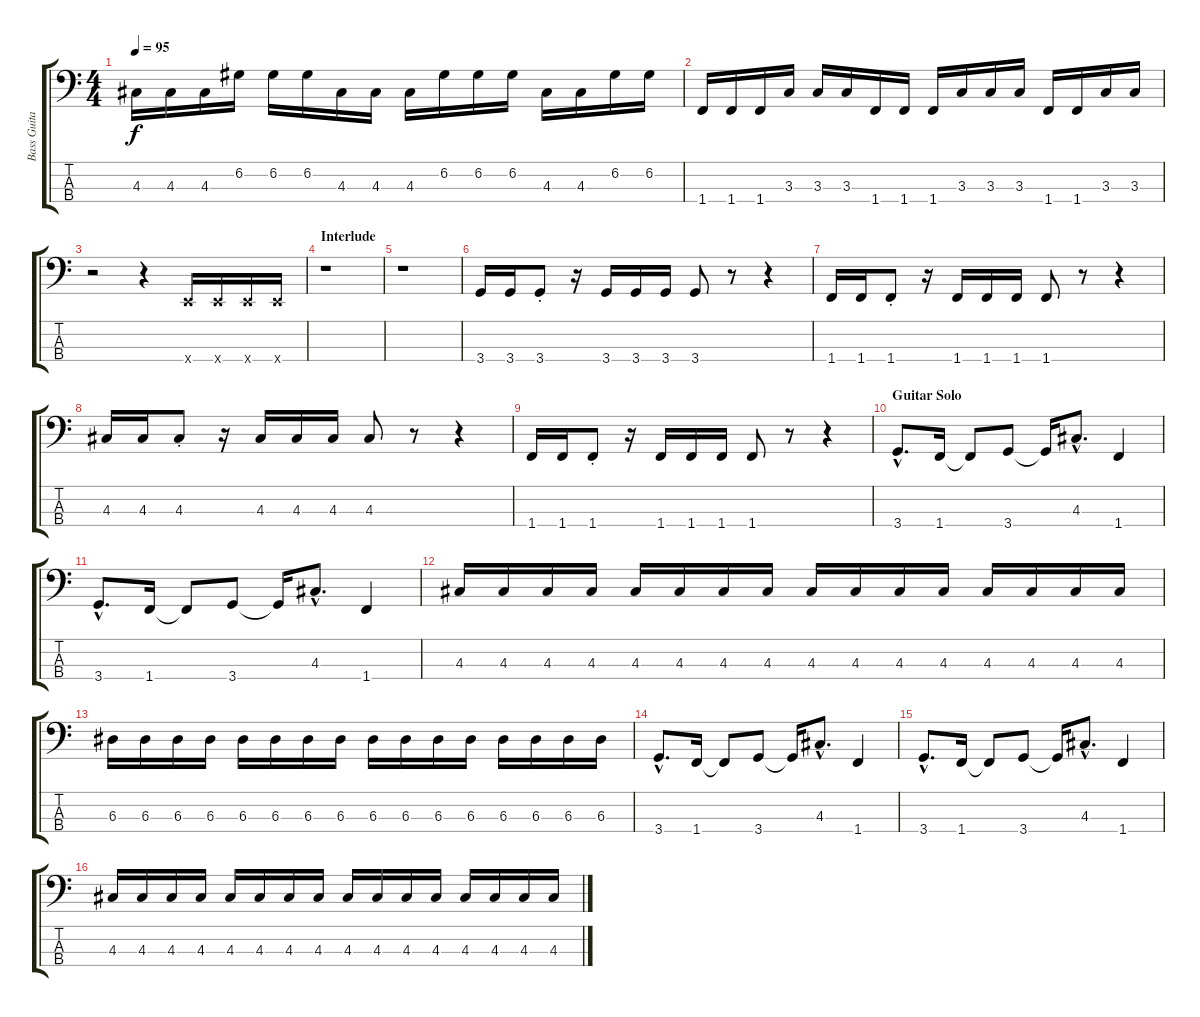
\track ("Bass Guitar" "Bass Guita") {instrument electricbasspick}
\staff {score tabs}
\tuning (G2 D2 A1 E1) {hide}
\ts (4 4)
\tempo 95
\clef f4
\ks c
4.3.16{dy f} 4.3.16 4.3.16 6.2.16 6.2.16 6.2.16 4.3.16 4.3.16 4.3.16 6.2.16 6.2.16 6.2.16 4.3.16 4.3.16 6.2.16 6.2.16 |
1.4.16 1.4.16 1.4.16 3.3.16 3.3.16 3.3.16 1.4.16 1.4.16 1.4.16 3.3.16 3.3.16 3.3.16 1.4.16 1.4.16 3.3.16 3.3.16 |
r.2 r.4 0.4{x}.16 0.4{x}.16 0.4{x}.16 0.4{x}.16 |
\section ("" "Interlude")
r.1 |
r.1 |
3.4.16 3.4.16 3.4{st}.8 r.16 3.4.16 3.4.16 3.4.16 3.4.8 r.8 r.4 |
1.4.16 1.4.16 1.4{st}.8 r.16 1.4.16 1.4.16 1.4.16 1.4.8 r.8 r.4 |
4.3.16 4.3.16 4.3{st}.8 r.16 4.3.16 4.3.16 4.3.16 4.3.8 r.8 r.4 |
1.4.16 1.4.16 1.4{st}.8 r.16 1.4.16 1.4.16 1.4.16 1.4.8 r.8 r.4 |
\section ("" "Guitar Solo")
3.4{hac}.8{d} 1.4.16 1.4{t}.8 3.4.8 3.4{t}.16 4.3{hac}.8{d} 1.4.4 |
3.4{hac}.8{d} 1.4.16 1.4{t}.8 3.4.8 3.4{t}.16 4.3{hac}.8{d} 1.4.4 |
4.3.16 4.3.16 4.3.16 4.3.16 4.3.16 4.3.16 4.3.16 4.3.16 4.3.16 4.3.16 4.3.16 4.3.16 4.3.16 4.3.16 4.3.16 4.3.16 |
6.3.16 6.3.16 6.3.16 6.3.16 6.3.16 6.3.16 6.3.16 6.3.16 6.3.16 6.3.16 6.3.16 6.3.16 6.3.16 6.3.16 6.3.16 6.3.16 |
3.4{hac}.8{d} 1.4.16 1.4{t}.8 3.4.8 3.4{t}.16 4.3{hac}.8{d} 1.4.4 |
3.4{hac}.8{d} 1.4.16 1.4{t}.8 3.4.8 3.4{t}.16 4.3{hac}.8{d} 1.4.4 |
4.3.16 4.3.16 4.3.16 4.3.16 4.3.16 4.3.16 4.3.16 4.3.16 4.3.16 4.3.16 4.3.16 4.3.16 4.3.16 4.3.16 4.3.16 4.3.16
